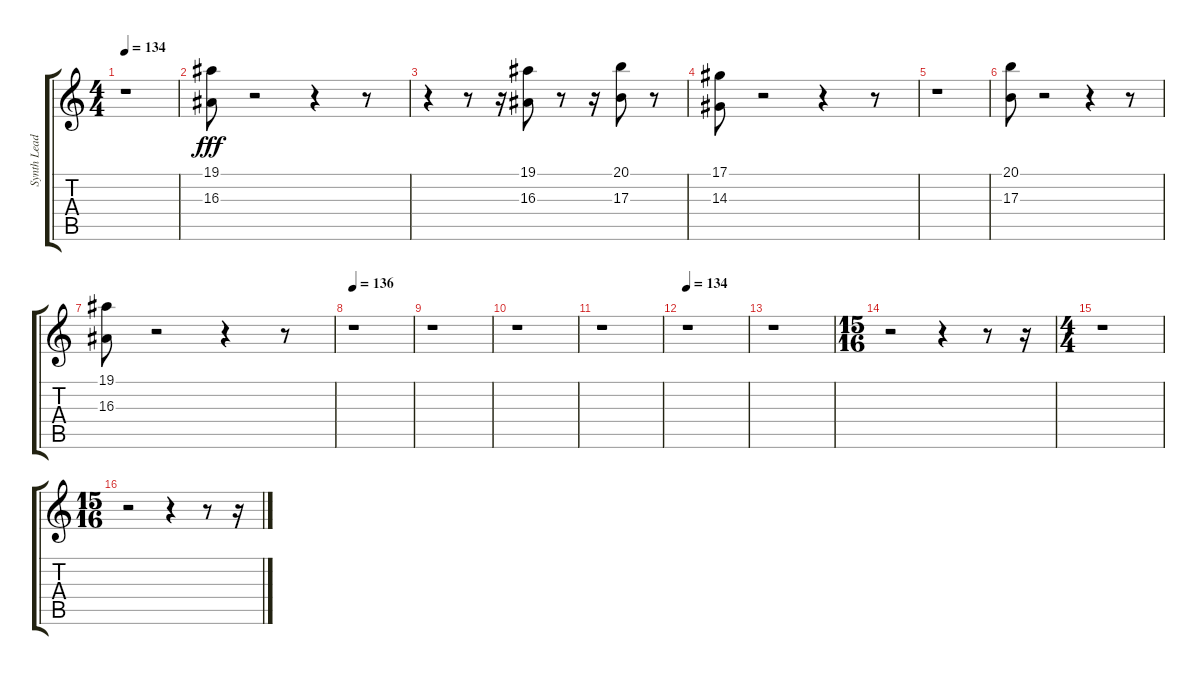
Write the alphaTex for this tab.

\track ("Synth Lead" "Synth Lead") {instrument stringensemble1}
\staff {score tabs}
\tuning (Eb4 Bb3 Gb3 Db3 Ab2 Eb2) {hide}
\ts (4 4)
\tempo 134
\clef g2
\ks c
r.1{dy fff} |
(19.1 16.3).8 r.2 r.4 r.8 |
r.4 r.8 r.16 (19.1 16.3).8 r.8 r.16 (20.1 17.3).8 r.8 |
(17.1 14.3).8 r.2 r.4 r.8 |
r.1 |
(20.1 17.3).8 r.2 r.4 r.8 |
(19.1 16.3).8 r.2 r.4 r.8 |
\tempo 136
r.1 |
r.1 |
r.1 |
r.1 |
\tempo 134
r.1 |
r.1 |
\ts (15 16)
r.2 r.4 r.8 r.16 |
\ts (4 4)
r.1 |
\ts (15 16)
r.2 r.4 r.8 r.16
